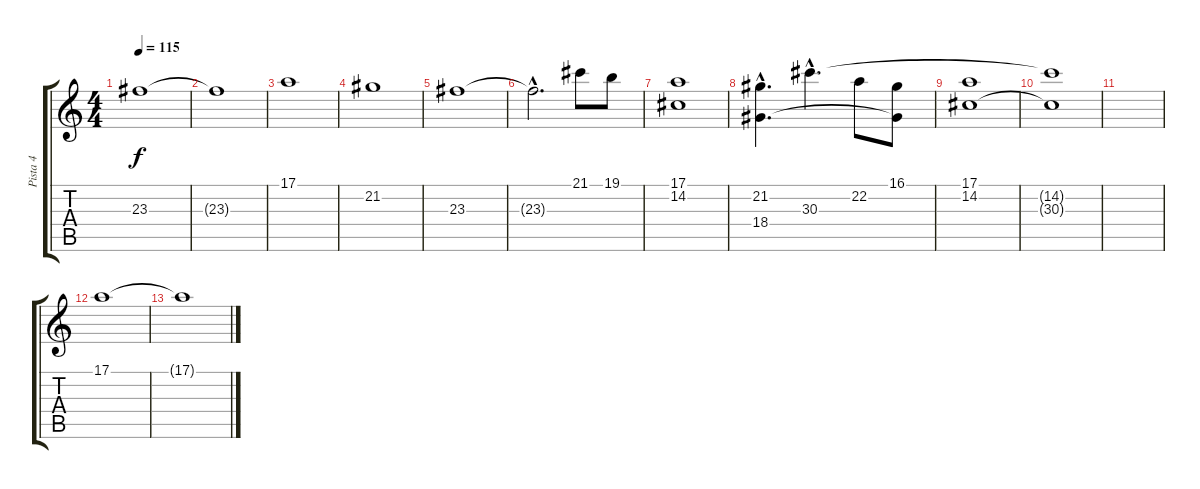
\track ("Pista 4" "Pista 4") {instrument tremolostrings}
\staff {score tabs}
\tuning (E4 B3 G3 D3 A2 E2) {hide}
\ts (4 4)
\tempo 115
\clef g2
\ks c
23.3.1{dy f} |
23.3{t}.1 |
17.1.1{volume 11} |
21.2.1 |
23.3.1 |
23.3{hac t}.2{d} 21.1.8 19.1.8 |
(17.1 14.2).1{volume 11} |
(21.2{hac} 18.4{hac}).4{d} 30.3{hac}.4{d} 22.2.8 (16.1 18.4{t}).8 |
(17.1 14.2).1 |
(14.2{t} 30.3{t}).1 |
|
17.1.1 |
17.1{t}.1
